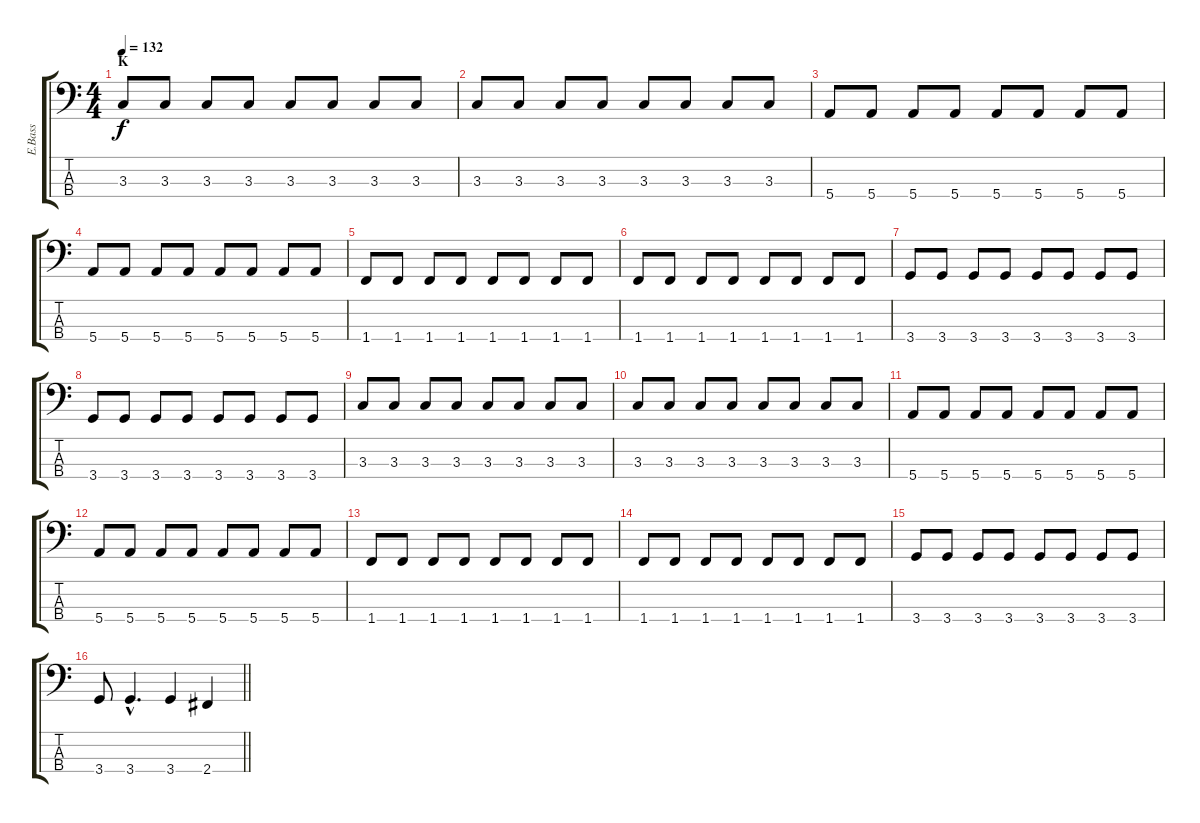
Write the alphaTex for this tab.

\track ("E.Bass" "E.Bass") {instrument electricbassfinger}
\staff {score tabs}
\tuning (G2 D2 A1 E1) {hide}
\ts (4 4)
\section ("" "K")
\tempo 132
\clef f4
\ks c
3.3.8{dy f} 3.3.8 3.3.8 3.3.8 3.3.8 3.3.8 3.3.8 3.3.8 |
3.3.8 3.3.8 3.3.8 3.3.8 3.3.8 3.3.8 3.3.8 3.3.8 |
5.4.8 5.4.8 5.4.8 5.4.8 5.4.8 5.4.8 5.4.8 5.4.8 |
5.4.8 5.4.8 5.4.8 5.4.8 5.4.8 5.4.8 5.4.8 5.4.8 |
1.4.8 1.4.8 1.4.8 1.4.8 1.4.8 1.4.8 1.4.8 1.4.8 |
1.4.8 1.4.8 1.4.8 1.4.8 1.4.8 1.4.8 1.4.8 1.4.8 |
3.4.8 3.4.8 3.4.8 3.4.8 3.4.8 3.4.8 3.4.8 3.4.8 |
3.4.8 3.4.8 3.4.8 3.4.8 3.4.8 3.4.8 3.4.8 3.4.8 |
3.3.8 3.3.8 3.3.8 3.3.8 3.3.8 3.3.8 3.3.8 3.3.8 |
3.3.8 3.3.8 3.3.8 3.3.8 3.3.8 3.3.8 3.3.8 3.3.8 |
5.4.8 5.4.8 5.4.8 5.4.8 5.4.8 5.4.8 5.4.8 5.4.8 |
5.4.8 5.4.8 5.4.8 5.4.8 5.4.8 5.4.8 5.4.8 5.4.8 |
1.4.8 1.4.8 1.4.8 1.4.8 1.4.8 1.4.8 1.4.8 1.4.8 |
1.4.8 1.4.8 1.4.8 1.4.8 1.4.8 1.4.8 1.4.8 1.4.8 |
3.4.8 3.4.8 3.4.8 3.4.8 3.4.8 3.4.8 3.4.8 3.4.8 |
\barLineRight lightlight
3.4.8 3.4{hac}.4{d} 3.4.4 2.4.4
